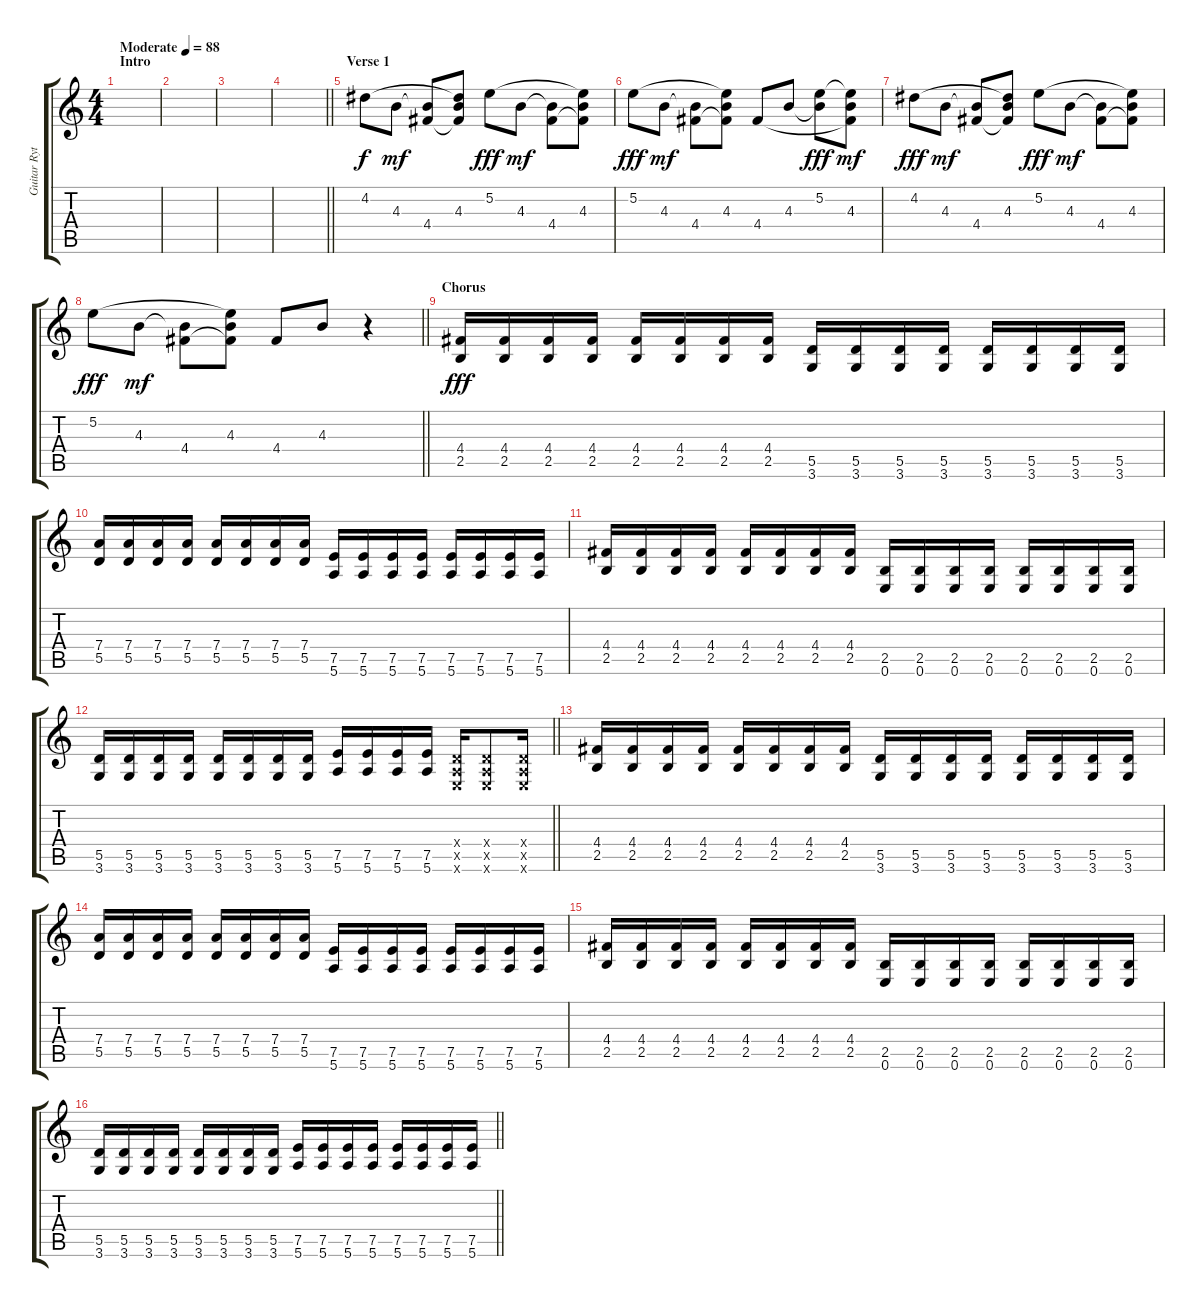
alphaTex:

\track ("Guitar Rythm" "Guitar Ryt") {instrument overdrivenguitar}
\staff {score tabs}
\tuning (E4 B3 G3 D3 A2 E2) {hide}
\ts (4 4)
\section ("" "Intro")
\tempo (88 "Moderate")
\clef g2
\ks c
|
|
|
\barLineRight lightlight
|
\section ("" "Verse 1")
4.2.8{volume 5 balance 5 instrument electricguitarjazz} 4.3.8{dy mf} (4.3{t} 4.4).8 (4.2{t} 4.3 4.4{t}).8 5.2.8{dy fff} 4.3.8{dy mf} (4.3{t} 4.4).8 (5.2{t} 4.3 4.4{t}).8 |
5.2.8{dy fff} 4.3.8{dy mf} (4.3{t} 4.4).8 (5.2{t} 4.3 4.4{t}).8 4.4.8 4.3.8 (5.2 4.3{t}).8{dy fff} (5.2{t} 4.3 4.4{t}).8{dy mf} |
4.2.8{dy fff} 4.3.8{dy mf} (4.3{t} 4.4).8 (4.2{t} 4.3 4.4{t}).8 5.2.8{dy fff} 4.3.8{dy mf} (4.3{t} 4.4).8 (5.2{t} 4.3 4.4{t}).8 |
\barLineRight lightlight
5.2.8{dy fff} 4.3.8{dy mf} (4.3{t} 4.4).8 (5.2{t} 4.3 4.4{t}).8 4.4.8 4.3.8 r.4 |
\section ("" "Chorus")
(4.4 2.5).16{dy fff volume 10 instrument overdrivenguitar} (4.4 2.5).16 (4.4 2.5).16 (4.4 2.5).16 (4.4 2.5).16 (4.4 2.5).16 (4.4 2.5).16 (4.4 2.5).16 (5.5 3.6).16 (5.5 3.6).16 (5.5 3.6).16 (5.5 3.6).16 (5.5 3.6).16 (5.5 3.6).16 (5.5 3.6).16 (5.5 3.6).16 |
(7.4 5.5).16 (7.4 5.5).16 (7.4 5.5).16 (7.4 5.5).16 (7.4 5.5).16 (7.4 5.5).16 (7.4 5.5).16 (7.4 5.5).16 (7.5 5.6).16 (7.5 5.6).16 (7.5 5.6).16 (7.5 5.6).16 (7.5 5.6).16 (7.5 5.6).16 (7.5 5.6).16 (7.5 5.6).16 |
(4.4 2.5).16 (4.4 2.5).16 (4.4 2.5).16 (4.4 2.5).16 (4.4 2.5).16 (4.4 2.5).16 (4.4 2.5).16 (4.4 2.5).16 (2.5 0.6).16 (2.5 0.6).16 (2.5 0.6).16 (2.5 0.6).16 (2.5 0.6).16 (2.5 0.6).16 (2.5 0.6).16 (2.5 0.6).16 |
\barLineRight lightlight
(5.5 3.6).16 (5.5 3.6).16 (5.5 3.6).16 (5.5 3.6).16 (5.5 3.6).16 (5.5 3.6).16 (5.5 3.6).16 (5.5 3.6).16 (7.5 5.6).16 (7.5 5.6).16 (7.5 5.6).16 (7.5 5.6).16 (0.4{x} 0.5{x} 0.6{x}).16 (0.4{x} 0.5{x} 0.6{x}).8 (0.4{x} 0.5{x} 0.6{x}).16 |
(4.4 2.5).16 (4.4 2.5).16 (4.4 2.5).16 (4.4 2.5).16 (4.4 2.5).16 (4.4 2.5).16 (4.4 2.5).16 (4.4 2.5).16 (5.5 3.6).16 (5.5 3.6).16 (5.5 3.6).16 (5.5 3.6).16 (5.5 3.6).16 (5.5 3.6).16 (5.5 3.6).16 (5.5 3.6).16 |
(7.4 5.5).16 (7.4 5.5).16 (7.4 5.5).16 (7.4 5.5).16 (7.4 5.5).16 (7.4 5.5).16 (7.4 5.5).16 (7.4 5.5).16 (7.5 5.6).16 (7.5 5.6).16 (7.5 5.6).16 (7.5 5.6).16 (7.5 5.6).16 (7.5 5.6).16 (7.5 5.6).16 (7.5 5.6).16 |
(4.4 2.5).16 (4.4 2.5).16 (4.4 2.5).16 (4.4 2.5).16 (4.4 2.5).16 (4.4 2.5).16 (4.4 2.5).16 (4.4 2.5).16 (2.5 0.6).16 (2.5 0.6).16 (2.5 0.6).16 (2.5 0.6).16 (2.5 0.6).16 (2.5 0.6).16 (2.5 0.6).16 (2.5 0.6).16 |
\barLineRight lightlight
(5.5 3.6).16 (5.5 3.6).16 (5.5 3.6).16 (5.5 3.6).16 (5.5 3.6).16 (5.5 3.6).16 (5.5 3.6).16 (5.5 3.6).16 (7.5 5.6).16 (7.5 5.6).16 (7.5 5.6).16 (7.5 5.6).16 (7.5 5.6).16 (7.5 5.6).16 (7.5 5.6).16 (7.5 5.6).16
